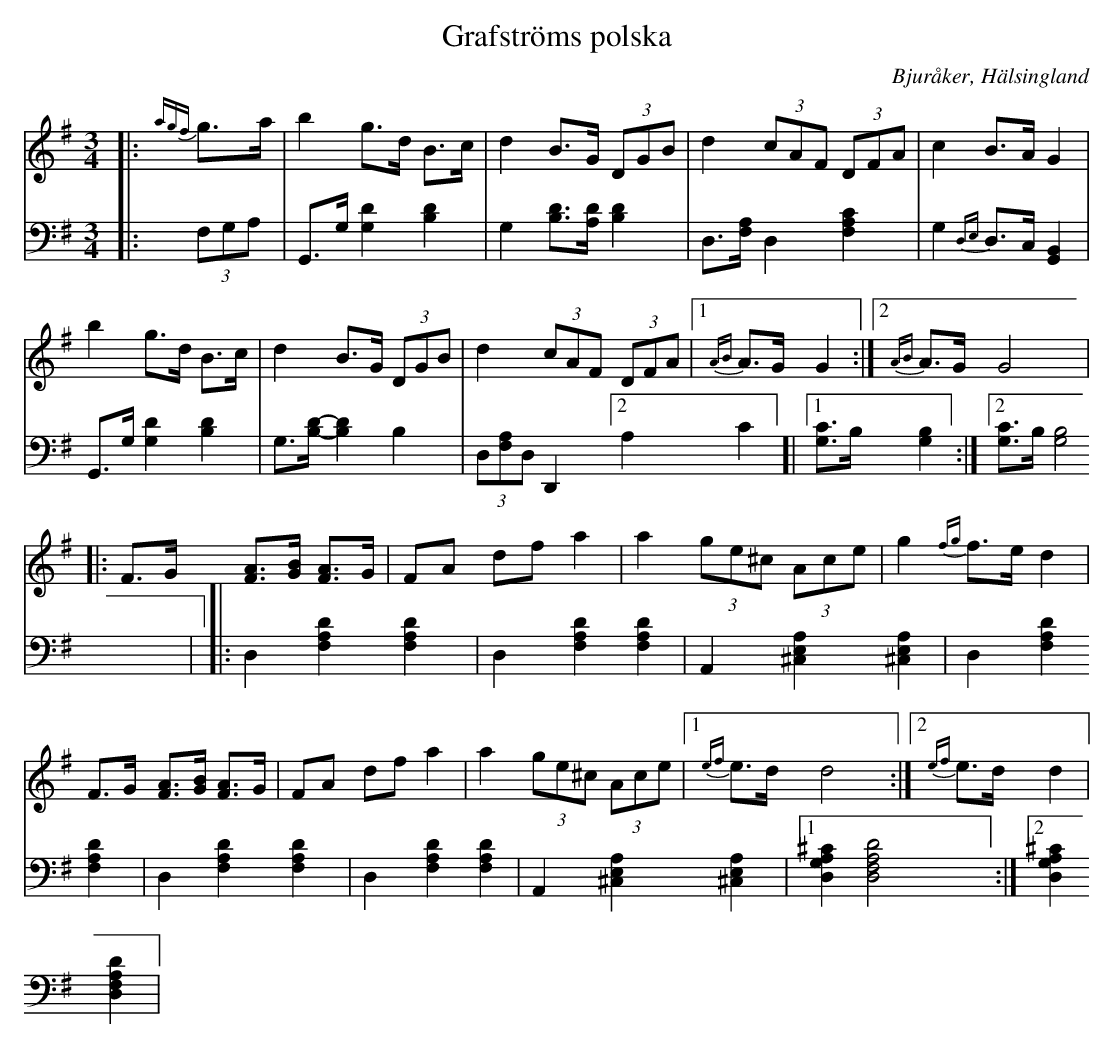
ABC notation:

X:1
T: Grafströms polska
O: Bjuråker, Hälsingland
M: 3/4
L: 1/8
K: G
V:1
V:2
V: 1
|:{agf}g>a|b2 g>d B>c|d2 B>G (3DGB|d2 (3cAF (3DFA|c2 B>A G2|
b2 g>d B>c|d2 B>G (3DGB|d2 (3cAF (3DFA|1 {AB}A>G G2:|2 {AB}A>G G4|
|:F>G [FA]>[GB] [FA]>G |FA df a2 |a2 (3ge^c (3Ace |g2 {fg}f>e d2 |
F>G [FA]>[GB] [FA]>G |FA df a2 |a2 (3ge^c (3Ace |1 {ef}e>d d4:|2 {ef}e>d d2|
V:2 clef=bass
|:(3F,G,A, | G,,>G, [G,2D2] [B,2D2]|G,2 [B,D]>[A,D] [B,D]2|D,>[F,A,] D,2 [F,2A,2C2]| G,2 {D,E,}D,>C, [G,,2B,,2]|
 G,,>G, [G,2D2] [B,2D2]|G,>[B,D]-[B,2D2] B,2|(3D,[F,A,]D, D,,2 [2A,2C2]|1 [G,C]>B, [G,2B,2]:|2 [G,C]>B, [G,4B,4]|
|:D,2 [F,2A,2D2] [F,2A,2D2]|D,2 [F,2A,2D2] [F,2A,2D2]| A,,2 [^C,2E,2A,2] [^C,2E,2A,2]|D,2 [F,2A,2D2] [F,2A,2D2] |
D,2 [F,2A,2D2] [F,2A,2D2] | D,2 [F,2A,2D2] [F,2A,2D2] | A,,2 [^C,2E,2A,2] [^C,2E,2A,2]|1 [D,2G,2A,2^C2] [D,4F,4A,4D4]:|2 [D,2G,2A,2^C2] [D,2F,2A,2D2]|
